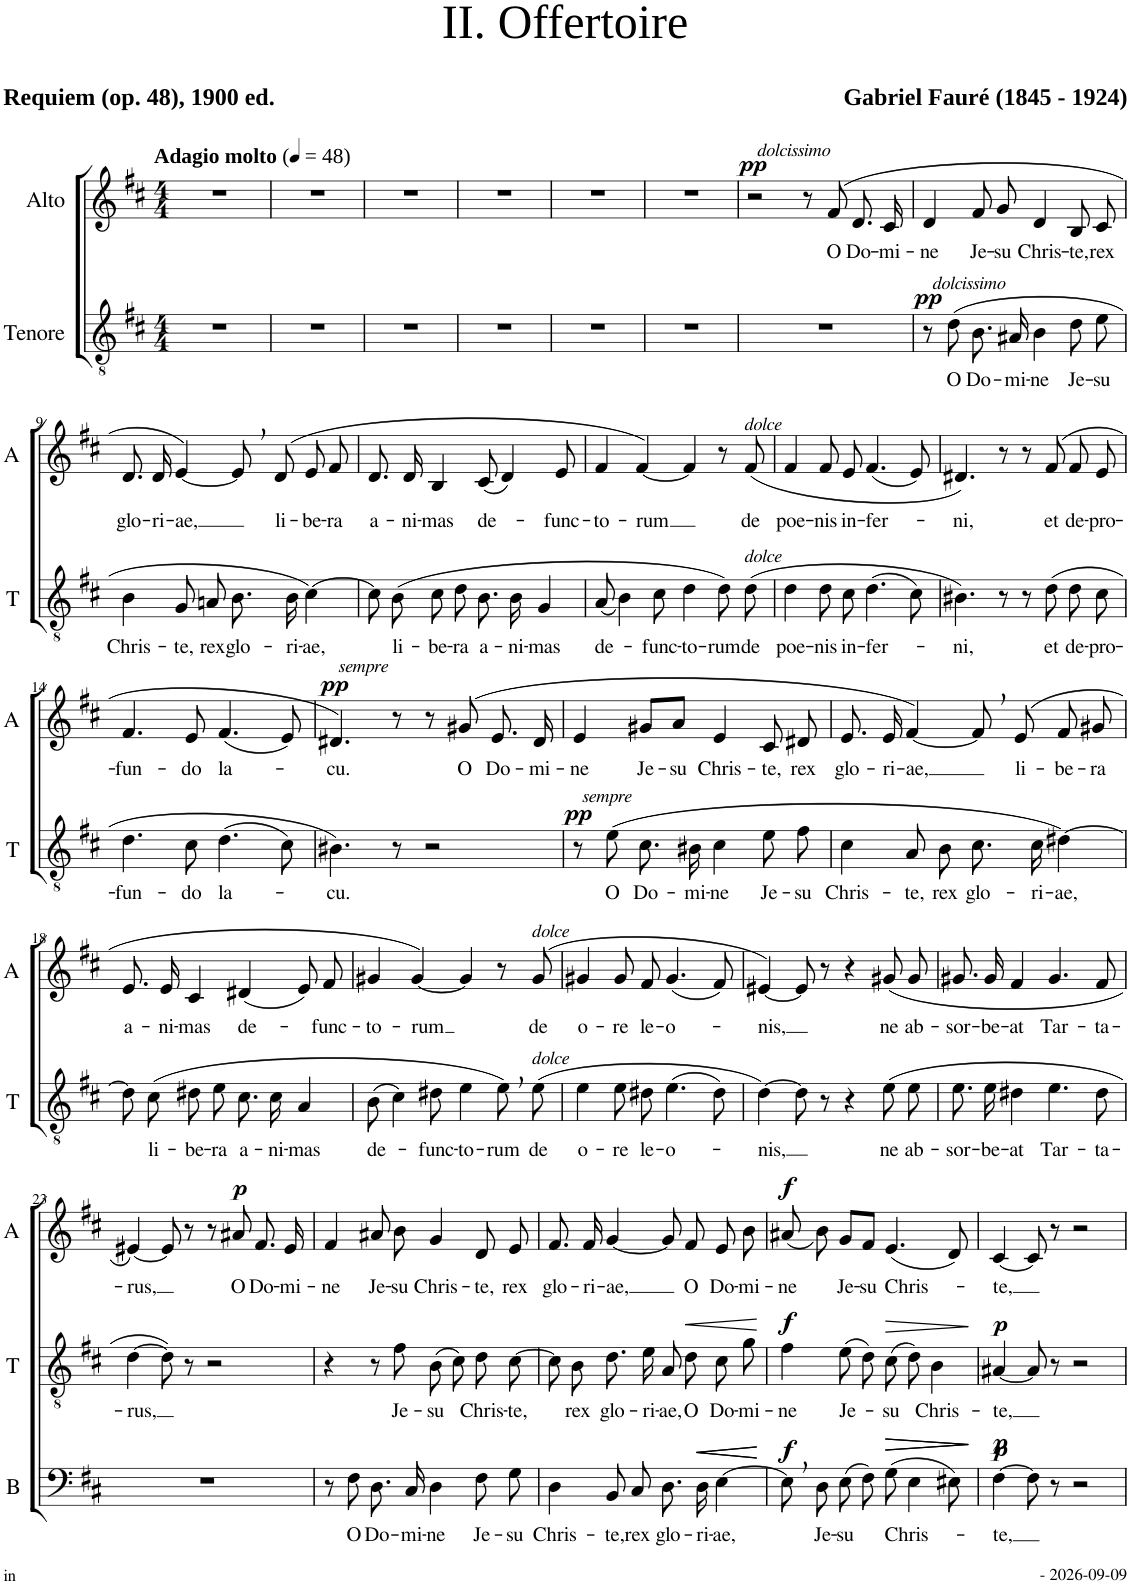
**kern	**text	**dynam	**kern	**text	**dynam	**kern	**text	**dynam	**kern
*part4	*part4	*part4	*part3	*part3	*part3	*part2	*part2	*part2	*part1
*staff4	*staff4	*staff4	*staff3	*staff3	*staff3	*staff2	*staff2	*staff2	*staff1
*I"Basso	*	*	*I"Tenore	*	*	*I"Alto	*	*	*I"Soprano
*I'B	*	*	*I'T	*	*	*I'A	*	*	*I'S
*stria5	*	*	*	*	*	*	*	*	*
*clefF4	*	*	*clefGv2	*	*	*clefG2	*	*	*clefG2
*k[f#c#]	*	*	*k[f#c#]	*	*	*k[f#c#]	*	*	*k[f#c#]
*b:	*	*	*b:	*	*	*b:	*	*	*b:
*M4/4	*	*	*M4/4	*	*	*M4/4	*	*	*M4/4
*MM48	*	*	*MM48	*	*	*MM48	*	*	*MM48
=1	=1	=1	=1	=1	=1	=1	=1	=1	=1
!	!	!	!	!	!	!	!	!	!LO:TX:a:B:t=Adagio molto
1r	.	.	1r	.	.	1r	.	.	1r
=2	=2	=2	=2	=2	=2	=2	=2	=2	=2
1r	.	.	1r	.	.	1r	.	.	1r
=3	=3	=3	=3	=3	=3	=3	=3	=3	=3
1r	.	.	1r	.	.	1r	.	.	1r
=4	=4	=4	=4	=4	=4	=4	=4	=4	=4
1r	.	.	1r	.	.	1r	.	.	1r
=5	=5	=5	=5	=5	=5	=5	=5	=5	=5
1r	.	.	1r	.	.	1r	.	.	1r
=6	=6	=6	=6	=6	=6	=6	=6	=6	=6
1r	.	.	1r	.	.	1r	.	.	1r
=7	=7	=7	=7	=7	=7	=7	=7	=7	=7
!	!	!	!	!	!	!LO:TX:a:i:t=dolcissimo	!	!	!
!	!	!	!	!	!	!	!	!LO:DY:a	!
1r	.	.	1r	.	.	2r	.	pp	1r
.	.	.	.	.	.	8r	.	.	.
!	!	!	!	!	!	!	!LO:LY:b	!	!
.	.	.	.	.	.	(>8f#/	O	.	.
!	!	!	!	!	!	!	!LO:LY:b	!	!
.	.	.	.	.	.	8.d/	Do-	.	.
!	!	!	!	!	!	!	!LO:LY:b	!	!
.	.	.	.	.	.	16c#/	-mi-	.	.
=8	=8	=8	=8	=8	=8	=8	=8	=8	=8
!	!	!	!LO:TX:a:i:t=dolcissimo	!	!	!	!	!	!
!	!	!	!	!	!LO:DY:a	!	!LO:LY:b	!	!
1r	.	.	8r	.	pp	4d/	-ne	.	1r
!	!	!	!	!LO:LY:b	!	!	!	!	!
.	.	.	(>8d\	O	.	.	.	.	.
!	!	!	!	!LO:LY:b	!	!	!LO:LY:b	!	!
.	.	.	8.B/L	Do-	.	8f#/	Je-	.	.
!	!	!	!	!	!	!	!LO:LY:b	!	!
.	.	.	.	.	.	8g/	-su	.	.
!	!	!	!	!LO:LY:b	!	!	!	!	!
.	.	.	16A#X/Jk	-mi-	.	.	.	.	.
!	!	!	!	!LO:LY:b	!	!	!LO:LY:b	!	!
.	.	.	4B\	-ne	.	4d/	Chris-	.	.
!	!	!	!	!LO:LY:b	!	!	!LO:LY:b	!	!
.	.	.	8d\L	Je-	.	8B/	-te,	.	.
!	!	!	!	!LO:LY:b	!	!	!LO:LY:b	!	!
.	.	.	8e\J	-su	.	8c#/	rex	.	.
!!LO:LB:g=z
=9	=9	=9	=9	=9	=9	=9	=9	=9	=9
!	!	!	!	!LO:LY:b	!	!	!LO:LY:b	!	!
1r	.	.	4B\	Chris-	.	8.d/	glo-	.	1r
!	!	!	!	!	!	!	!LO:LY:b	!	!
.	.	.	.	.	.	16d/	-ri-	.	.
!	!	!	!	!LO:LY:b	!	!	!LO:LY:b	!	!
.	.	.	8G/L	-te,	.	[4e/)	-ae,	.	.
!	!	!	!	!LO:LY:b	!	!	!	!	!
.	.	.	8An/J	rex	.	.	.	.	.
!	!	!	!	!LO:LY:b	!	!	!	!	!
.	.	.	8.B\L	glo-	.	8e,/]	.	.	.
!	!	!	!	!	!	!	!LO:LY:b	!	!
.	.	.	.	.	.	(>8d/	li-	.	.
!	!	!	!	!LO:LY:b	!	!	!	!	!
.	.	.	16B\Jk	-ri-	.	.	.	.	.
!	!	!	!	!LO:LY:b	!	!	!LO:LY:b	!	!
.	.	.	[4c#\)	-ae,	.	8e/	-be-	.	.
!	!	!	!	!	!	!	!LO:LY:b	!	!
.	.	.	.	.	.	8f#/	-ra	.	.
=10	=10	=10	=10	=10	=10	=10	=10	=10	=10
!	!	!	!	!	!	!	!LO:LY:b	!	!
1r	.	.	8c#\L]	.	.	8.d/	a-	.	1r
!	!	!	!	!LO:LY:b	!	!	!	!	!
.	.	.	(>8B\J	li-	.	.	.	.	.
!	!	!	!	!	!	!	!LO:LY:b	!	!
.	.	.	.	.	.	16d/	-ni-	.	.
!	!	!	!	!LO:LY:b	!	!	!LO:LY:b	!	!
.	.	.	8c#\L	-be-	.	4B/	-mas	.	.
!	!	!	!	!LO:LY:b	!	!	!	!	!
.	.	.	8d\J	-ra	.	.	.	.	.
!	!	!	!	!LO:LY:b	!	!	!LO:LY:b	!	!
.	.	.	8.B\L	a-	.	(<8c#/	de-	.	.
.	.	.	.	.	.	4d/)	.	.	.
!	!	!	!	!LO:LY:b	!	!	!	!	!
.	.	.	16B\Jk	-ni-	.	.	.	.	.
!	!	!	!	!LO:LY:b	!	!	!	!	!
.	.	.	4G/	-mas	.	.	.	.	.
!	!	!	!	!	!	!	!LO:LY:b	!	!
.	.	.	.	.	.	8e/	-func-	.	.
=11	=11	=11	=11	=11	=11	=11	=11	=11	=11
!	!	!	!	!LO:LY:b	!	!	!LO:LY:b	!	!
1r	.	.	(<8A/	de-	.	4f#/	-to-	.	1r
.	.	.	4B\)	.	.	.	.	.	.
!	!	!	!	!	!	!	!LO:LY:b	!	!
.	.	.	.	.	.	[4f#/)	-rum	.	.
!	!	!	!	!LO:LY:b	!	!	!	!	!
.	.	.	8c#\	-func-	.	.	.	.	.
!	!	!	!	!LO:LY:b	!	!	!	!	!
.	.	.	4d\	-to-	.	4f#/]	.	.	.
!	!	!	!	!LO:LY:b	!	!	!	!	!
.	.	.	8d\L)	-rum	.	8r	.	.	.
!	!	!	!	!	!	!LO:TX:a:i:t=dolce	!	!	!
!	!	!	!LO:TX:a:i:t=dolce	!	!	!	!	!	!
!	!	!	!	!LO:LY:b	!	!	!LO:LY:b	!	!
.	.	.	(>8d\J	de	.	(<8f#/	de	.	.
=12	=12	=12	=12	=12	=12	=12	=12	=12	=12
!	!	!	!	!LO:LY:b	!	!	!LO:LY:b	!	!
1r	.	.	4d\	poe-	.	4f#/	poe-	.	1r
!	!	!	!	!LO:LY:b	!	!	!LO:LY:b	!	!
.	.	.	8d\L	-nis	.	8f#/	-nis	.	.
!	!	!	!	!LO:LY:b	!	!	!LO:LY:b	!	!
.	.	.	8c#\J	in-	.	8e/	in-	.	.
!	!	!	!	!LO:LY:b	!	!	!LO:LY:b	!	!
.	.	.	(>4.d\	-fer-	.	(<4.f#/	-fer-	.	.
.	.	.	8c#\)	.	.	8e/)	.	.	.
=13	=13	=13	=13	=13	=13	=13	=13	=13	=13
!	!	!	!	!LO:LY:b	!	!	!LO:LY:b	!	!
1r	.	.	4.B#X\)	-ni,	.	4.d#X/)	-ni,	.	1r
.	.	.	8r	.	.	8r	.	.	.
.	.	.	8r	.	.	8r	.	.	.
!	!	!	!	!LO:LY:b	!	!	!LO:LY:b	!	!
.	.	.	(>8d\	et	.	(>8f#/	et	.	.
!	!	!	!	!LO:LY:b	!	!	!LO:LY:b	!	!
.	.	.	8d\L	de-	.	8f#/	de-	.	.
!	!	!	!	!LO:LY:b	!	!	!LO:LY:b	!	!
.	.	.	8c#\J	-pro-	.	8e/	-pro-	.	.
!!LO:LB:g=z
=14	=14	=14	=14	=14	=14	=14	=14	=14	=14
!	!	!	!	!LO:LY:b	!	!	!LO:LY:b	!	!
1r	.	.	4.d\	-fun-	.	4.f#/	-fun-	.	1r
!	!	!	!	!LO:LY:b	!	!	!LO:LY:b	!	!
.	.	.	8c#\	-do	.	8e/	-do	.	.
!	!	!	!	!LO:LY:b	!	!	!LO:LY:b	!	!
.	.	.	(>4.d\	la-	.	(<4.f#/	la-	.	.
.	.	.	8c#\)	.	.	8e/)	.	.	.
=15	=15	=15	=15	=15	=15	=15	=15	=15	=15
!	!	!	!	!	!	!LO:TX:a:i:t=sempre	!	!	!
!	!	!	!	!LO:LY:b	!	!	!LO:LY:b	!LO:DY:a	!
1r	.	.	4.B#X\)	-cu.	.	4.d#X/)	-cu.	pp	1r
.	.	.	8r	.	.	8r	.	.	.
.	.	.	2r	.	.	8r	.	.	.
!	!	!	!	!	!	!	!LO:LY:b	!	!
.	.	.	.	.	.	(>8g#X/	O	.	.
!	!	!	!	!	!	!	!LO:LY:b	!	!
.	.	.	.	.	.	8.e/	Do-	.	.
!	!	!	!	!	!	!	!LO:LY:b	!	!
.	.	.	.	.	.	16d#/	-mi-	.	.
=16	=16	=16	=16	=16	=16	=16	=16	=16	=16
!	!	!	!LO:TX:a:i:t=sempre	!	!	!	!	!	!
!	!	!	!	!	!LO:DY:a	!	!LO:LY:b	!	!
1r	.	.	8r	.	pp	4e/	-ne	.	1r
!	!	!	!	!LO:LY:b	!	!	!	!	!
.	.	.	(>8e\	O	.	.	.	.	.
!	!	!	!	!LO:LY:b	!	!	!LO:LY:b	!	!
.	.	.	8.c#\L	Do-	.	8g#X/L	Je-	.	.
!	!	!	!	!	!	!	!LO:LY:b	!	!
.	.	.	.	.	.	8a/J	-su	.	.
!	!	!	!	!LO:LY:b	!	!	!	!	!
.	.	.	16B#X\Jk	-mi-	.	.	.	.	.
!	!	!	!	!LO:LY:b	!	!	!LO:LY:b	!	!
.	.	.	4c#\	-ne	.	4e/	Chris-	.	.
!	!	!	!	!LO:LY:b	!	!	!LO:LY:b	!	!
.	.	.	8e\L	Je-	.	8c#/	-te,	.	.
!	!	!	!	!LO:LY:b	!	!	!LO:LY:b	!	!
.	.	.	8f#\J	-su	.	8d#X/	rex	.	.
=17	=17	=17	=17	=17	=17	=17	=17	=17	=17
!	!	!	!	!LO:LY:b	!	!	!LO:LY:b	!	!
1r	.	.	4c#\	Chris-	.	8.e/	glo-	.	1r
!	!	!	!	!	!	!	!LO:LY:b	!	!
.	.	.	.	.	.	16e/	-ri-	.	.
!	!	!	!	!LO:LY:b	!	!	!LO:LY:b	!	!
.	.	.	8A/L	-te,	.	[4f#/)	-ae,	.	.
!	!	!	!	!LO:LY:b	!	!	!	!	!
.	.	.	8B/J	rex	.	.	.	.	.
!	!	!	!	!LO:LY:b	!	!	!	!	!
.	.	.	8.c#\L	glo-	.	8f#,/]	.	.	.
!	!	!	!	!	!	!	!LO:LY:b	!	!
.	.	.	.	.	.	(>8e/	li-	.	.
!	!	!	!	!LO:LY:b	!	!	!	!	!
.	.	.	16c#\Jk	-ri-	.	.	.	.	.
!	!	!	!	!LO:LY:b	!	!	!LO:LY:b	!	!
.	.	.	[4d#X\)	-ae,	.	8f#/	-be-	.	.
!	!	!	!	!	!	!	!LO:LY:b	!	!
.	.	.	.	.	.	8g#X/	-ra	.	.
!!LO:LB:g=z
=18	=18	=18	=18	=18	=18	=18	=18	=18	=18
!	!	!	!	!	!	!	!LO:LY:b	!	!
1r	.	.	8d#\L]	.	.	8.e/	a-	.	1r
!	!	!	!	!LO:LY:b	!	!	!	!	!
.	.	.	(>8c#\J	li-	.	.	.	.	.
!	!	!	!	!	!	!	!LO:LY:b	!	!
.	.	.	.	.	.	16e/	-ni-	.	.
!	!	!	!	!LO:LY:b	!	!	!LO:LY:b	!	!
.	.	.	8d#X\L	-be-	.	4c#/	-mas	.	.
!	!	!	!	!LO:LY:b	!	!	!	!	!
.	.	.	8e\J	-ra	.	.	.	.	.
!	!	!	!	!LO:LY:b	!	!	!LO:LY:b	!	!
.	.	.	8.c#\L	a-	.	(<4d#X/	de-	.	.
!	!	!	!	!LO:LY:b	!	!	!	!	!
.	.	.	16c#\Jk	-ni-	.	.	.	.	.
!	!	!	!	!LO:LY:b	!	!	!	!	!
.	.	.	4A/	-mas	.	8e/)	.	.	.
!	!	!	!	!	!	!	!LO:LY:b	!	!
.	.	.	.	.	.	8f#/	-func-	.	.
=19	=19	=19	=19	=19	=19	=19	=19	=19	=19
!	!	!	!	!LO:LY:b	!	!	!LO:LY:b	!	!
1r	.	.	(>8B\	de-	.	4g#X/	-to-	.	1r
.	.	.	4c#\)	.	.	.	.	.	.
!	!	!	!	!	!	!	!LO:LY:b	!	!
.	.	.	.	.	.	[4g#/)	-rum	.	.
!	!	!	!	!LO:LY:b	!	!	!	!	!
.	.	.	8d#X\	-func-	.	.	.	.	.
!	!	!	!	!LO:LY:b	!	!	!	!	!
.	.	.	4e\	-to-	.	4g#/]	.	.	.
!	!	!	!	!LO:LY:b	!	!	!	!	!
.	.	.	8e,\L)	-rum	.	8r	.	.	.
!	!	!	!	!	!	!LO:TX:a:i:t=dolce	!	!	!
!	!	!	!LO:TX:a:i:t=dolce	!	!	!	!	!	!
!	!	!	!	!LO:LY:b	!	!	!LO:LY:b	!	!
.	.	.	(>8e\J	de	.	(>8g#/	de	.	.
=20	=20	=20	=20	=20	=20	=20	=20	=20	=20
!	!	!	!	!LO:LY:b	!	!	!LO:LY:b	!	!
1r	.	.	4e\	o-	.	4g#X/	o-	.	1r
!	!	!	!	!LO:LY:b	!	!	!LO:LY:b	!	!
.	.	.	8e\L	-re	.	8g#/	-re	.	.
!	!	!	!	!LO:LY:b	!	!	!LO:LY:b	!	!
.	.	.	8d#X\J	le-	.	8f#/	le-	.	.
!	!	!	!	!LO:LY:b	!	!	!LO:LY:b	!	!
.	.	.	(>4.e\	-o-	.	(<4.g#/	-o-	.	.
.	.	.	8d#\)	.	.	8f#/)	.	.	.
=21	=21	=21	=21	=21	=21	=21	=21	=21	=21
!	!	!	!	!LO:LY:b	!	!	!LO:LY:b	!	!
1r	.	.	[4d\)	-nis,	.	[4e#X/)	-nis,	.	1r
.	.	.	8d\]	.	.	8e#/]	.	.	.
.	.	.	8r	.	.	8r	.	.	.
.	.	.	4r	.	.	4r	.	.	.
!	!	!	!	!LO:LY:b	!	!	!LO:LY:b	!	!
.	.	.	(>8e\L	ne	.	(<8g#X/	ne	.	.
!	!	!	!	!LO:LY:b	!	!	!LO:LY:b	!	!
.	.	.	8e\J	ab-	.	8g#/	ab-	.	.
=22	=22	=22	=22	=22	=22	=22	=22	=22	=22
!	!	!	!	!LO:LY:b	!	!	!LO:LY:b	!	!
1r	.	.	8.e\L	-sor-	.	8.g#X/	-sor-	.	1r
!	!	!	!	!LO:LY:b	!	!	!LO:LY:b	!	!
.	.	.	16e\Jk	-be-	.	16g#/	-be-	.	.
!	!	!	!	!LO:LY:b	!	!	!LO:LY:b	!	!
.	.	.	4d#X\	-at	.	4f#/	-at	.	.
!	!	!	!	!LO:LY:b	!	!	!LO:LY:b	!	!
.	.	.	4.e\	Tar-	.	4.g#/	Tar-	.	.
!	!	!	!	!LO:LY:b	!	!	!LO:LY:b	!	!
.	.	.	8d#\	-ta-	.	8f#/	-ta-	.	.
!!LO:LB:g=z
=23	=23	=23	=23	=23	=23	=23	=23	=23	=23
!	!	!	!	!LO:LY:b	!	!	!LO:LY:b	!	!
1r	.	.	[4d\	-rus,	.	[4e#X/)	-rus,	.	1r
.	.	.	8d\])	.	.	8e#/]	.	.	.
.	.	.	8r	.	.	8r	.	.	.
.	.	.	2r	.	.	8r	.	.	.
!	!	!	!	!	!	!	!LO:LY:b	!LO:DY:a	!
.	.	.	.	.	.	8a#X/	O	p	.
!	!	!	!	!	!	!	!LO:LY:b	!	!
.	.	.	.	.	.	8.f#/	Do-	.	.
!	!	!	!	!	!	!	!LO:LY:b	!	!
.	.	.	.	.	.	16e#/	-mi-	.	.
=24	=24	=24	=24	=24	=24	=24	=24	=24	=24
!	!	!	!	!	!	!	!LO:LY:b	!	!
8r	.	.	4r	.	.	4f#/	-ne	.	1r
!	!LO:LY:b	!	!	!	!	!	!	!	!
8F#\	O	.	.	.	.	.	.	.	.
!	!LO:LY:b	!	!	!	!	!	!LO:LY:b	!	!
8.D/L	Do-	.	8r	.	.	8a#X/	Je-	.	.
!	!	!	!	!LO:LY:b	!	!	!LO:LY:b	!	!
.	.	.	8f#\	Je-	.	8b\	-su	.	.
!	!LO:LY:b	!	!	!	!	!	!	!	!
16C#/Jk	-mi-	.	.	.	.	.	.	.	.
!	!LO:LY:b	!	!	!LO:LY:b	!	!	!LO:LY:b	!	!
4D\	-ne	.	(>8B\L	-su	.	4g/	Chris-	.	.
.	.	.	8c#\J)	.	.	.	.	.	.
!	!LO:LY:b	!	!	!LO:LY:b	!	!	!LO:LY:b	!	!
8F#\L	Je-	.	8d\L	Chris-	.	8d/	-te,	.	.
!	!LO:LY:b	!	!	!LO:LY:b	!	!	!LO:LY:b	!	!
8G\J	-su	.	[8c#\J	-te,	.	8e/	rex	.	.
=25	=25	=25	=25	=25	=25	=25	=25	=25	=25
!	!LO:LY:b	!	!	!	!	!	!LO:LY:b	!	!
4D\	Chris-	.	8c#\L]	.	.	8.f#/	glo-	.	1r
!	!	!	!	!LO:LY:b	!	!	!	!	!
.	.	.	8B\J	rex	.	.	.	.	.
!	!	!	!	!	!	!	!LO:LY:b	!	!
.	.	.	.	.	.	16f#/	-ri-	.	.
!	!LO:LY:b	!	!	!LO:LY:b	!	!	!LO:LY:b	!	!
8BB/L	-te,	.	8.d\L	glo-	.	[4g/	-ae,	.	.
!	!LO:LY:b	!	!	!	!	!	!	!	!
8C#/J	rex	.	.	.	.	.	.	.	.
!	!	!	!	!LO:LY:b	!	!	!	!	!
.	.	.	16e\Jk	-ri-	.	.	.	.	.
!	!LO:LY:b	!	!	!LO:LY:b	!	!	!	!	!
8.D\L	glo-	.	8A\L	-ae,	.	8g/]	.	.	.
!	!	!	!	!LO:LY:b	!LO:HP:b	!	!LO:LY:b	!	!
.	.	.	8d\J	O	<	8f#/	O	.	.
!	!LO:LY:b	!LO:HP:b	!	!	!	!	!	!	!
16D\Jk	-ri-	<	.	.	.	.	.	.	.
!	!LO:LY:b	!LO:HP:b	!	!LO:LY:b	!	!	!LO:LY:b	!	!
[4E\	-ae,	<	8c#\L	Do-	.	8e/	Do-	.	.
!	!	!	!	!LO:LY:b	!	!	!LO:LY:b	!	!
.	.	.	8g\J	-mi-	.	8b\	-mi-	.	.
.	.	[ [	.	.	[	.	.	.	.
=26	=26	=26	=26	=26	=26	=26	=26	=26	=26
!	!	!LO:DY:a	!	!LO:LY:b	!LO:DY:a	!	!LO:LY:b	!LO:DY:a	!
8E,\L]	.	f	4f#\	-ne	f	(<8a#X/	-ne	f	1r
!	!LO:LY:b	!	!	!	!	!	!	!	!
8D\J	Je-	.	.	.	.	8b\)	.	.	.
!	!LO:LY:b	!	!	!LO:LY:b	!	!	!LO:LY:b	!	!
(>8E\L	-su	.	(>8e\L	Je-	.	8g/L	Je-	.	.
!	!	!	!	!	!	!	!LO:LY:b	!	!
8F#\J)	.	.	8d\J)	.	.	8f#/J	-su	.	.
!	!LO:LY:b	!LO:HP:b	!	!LO:LY:b	!LO:HP:b	!	!LO:LY:b	!	!
(>8G\	Chris-	>	(>8c#\L	-su	>	(<4.e/	Chris-	.	.
!	!	!LO:HP:b	!	!	!	!	!	!	!
4E\	.	>	8d\J)	.	.	.	.	.	.
!	!	!	!	!LO:LY:b	!	!	!	!	!
.	.	.	4B\	Chris-	.	.	.	.	.
8E#X\)	.	.	.	.	.	8d/)	.	.	.
.	.	] ]	.	.	]	.	.	.	.
=27	=27	=27	=27	=27	=27	=27	=27	=27	=27
!	!LO:LY:b	!LO:DY:a	!	!LO:LY:b	!	!	!LO:LY:b	!	!
!	!	!LO:DY:n=1:a	!	!	!LO:DY:a	!	!	!	!
[4F#\	-te,	p p	[4A#X/	-te,	p	[4c#/	-te,	.	1r
8F#\]	.	.	8A#/]	.	.	8c#/]	.	.	.
8r	.	.	8r	.	.	8r	.	.	.
2r	.	.	2r	.	.	2r	.	.	.
=	=	=	=	=	=	=	=	=	=
*-	*-	*-	*-	*-	*-	*-	*-	*-	*-
